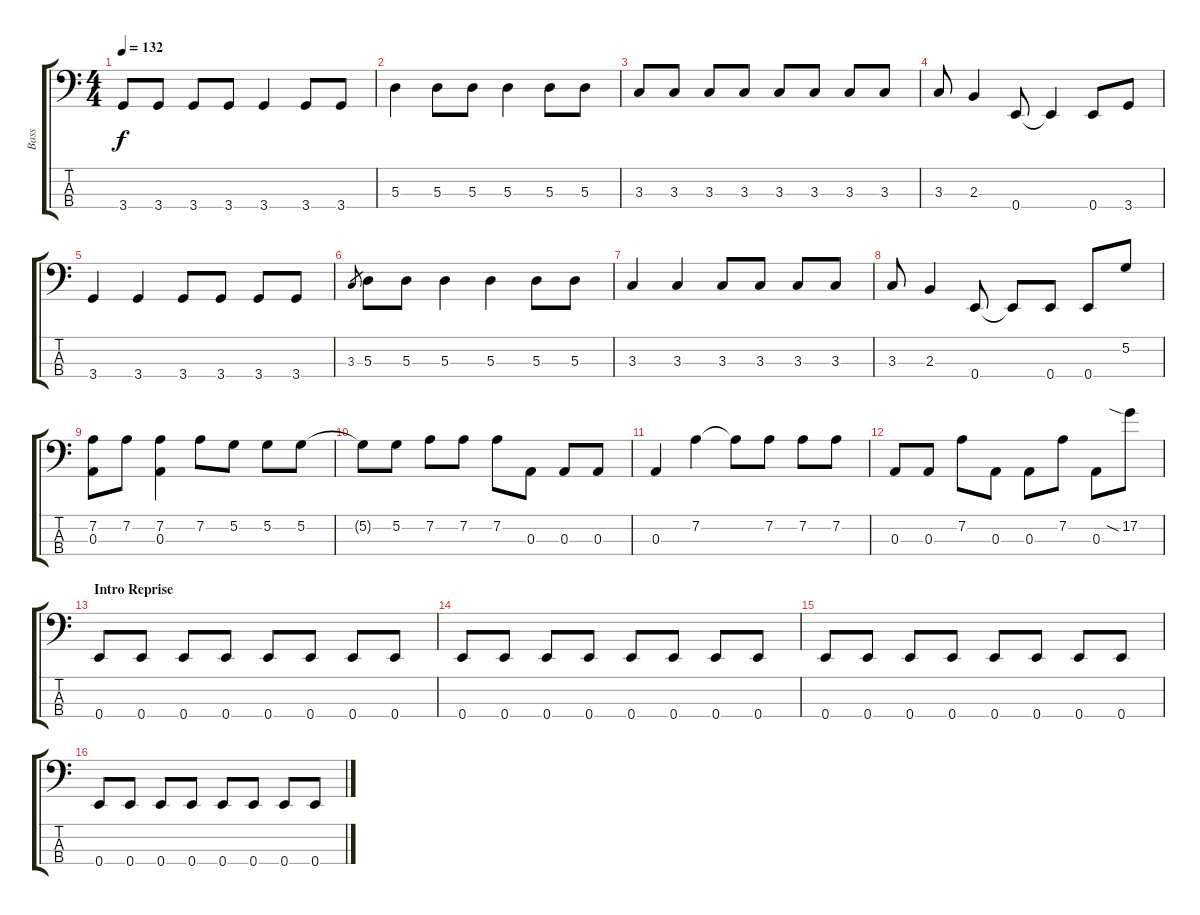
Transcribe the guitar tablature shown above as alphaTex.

\track ("Bass" "Bass") {instrument electricbassfinger}
\staff {score tabs}
\tuning (G2 D2 A1 E1) {hide}
\ts (4 4)
\tempo 132
\clef f4
\ks c
3.4.8{dy f} 3.4.8 3.4.8 3.4.8 3.4.4 3.4.8 3.4.8 |
5.3.4 5.3.8 5.3.8 5.3.4 5.3.8 5.3.8 |
3.3.8 3.3.8 3.3.8 3.3.8 3.3.8 3.3.8 3.3.8 3.3.8 |
3.3.8 2.3.4 0.4.8 0.4{t}.4 0.4.8 3.4.8 |
3.4.4 3.4.4 3.4.8 3.4.8 3.4.8 3.4.8 |
3.3.8{gr} 5.3.8 5.3.8 5.3.4 5.3.4 5.3.8 5.3.8 |
3.3.4 3.3.4 3.3.8 3.3.8 3.3.8 3.3.8 |
3.3.8 2.3.4 0.4.8 0.4{t}.8 0.4.8 0.4.8 5.2.8 |
(7.2 0.3).8 7.2.8 (7.2 0.3).4 7.2.8 5.2.8 5.2.8 5.2.8 |
5.2{t}.8 5.2.8 7.2.8 7.2.8 7.2.8 0.3.8 0.3.8 0.3.8 |
0.3.4 7.2.4 7.2{t}.8 7.2.8 7.2.8 7.2.8 |
0.3.8 0.3.8 7.2.8 0.3.8 0.3.8 7.2.8 0.3.8 17.2{sia}.8 |
\section ("" "Intro Reprise")
0.4.8 0.4.8 0.4.8 0.4.8 0.4.8 0.4.8 0.4.8 0.4.8 |
0.4.8 0.4.8 0.4.8 0.4.8 0.4.8 0.4.8 0.4.8 0.4.8 |
0.4.8 0.4.8 0.4.8 0.4.8 0.4.8 0.4.8 0.4.8 0.4.8 |
0.4.8 0.4.8 0.4.8 0.4.8 0.4.8 0.4.8 0.4.8 0.4.8
